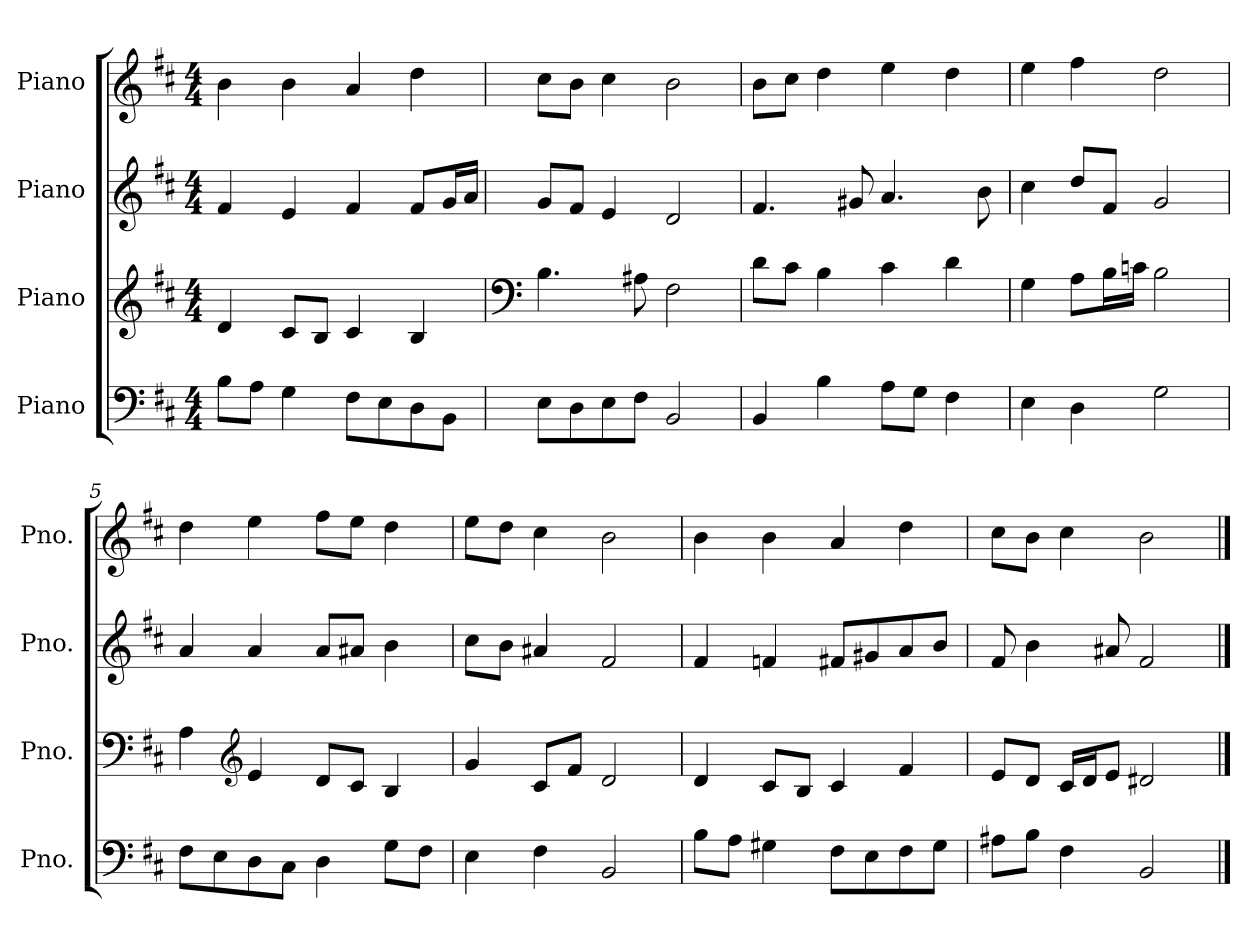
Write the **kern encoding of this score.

**kern	**kern	**kern	**kern
*part4	*part3	*part2	*part1
*staff4	*staff3	*staff2	*staff1
*I"Piano	*I"Piano	*I"Piano	*I"Piano
*I'Pno.	*I'Pno.	*I'Pno.	*I'Pno.
*clefF4	*clefG2	*clefG2	*clefG2
*k[f#c#]	*k[f#c#]	*k[f#c#]	*k[f#c#]
*M4/4	*M4/4	*M4/4	*M4/4
*MM120	*MM120	*MM120	*MM120
=1	=1	=1	=1
8B\L	4d/	4f#/	4b\
8A\J	.	.	.
4G\	8c#/L	4e/	4b\
.	8B/J	.	.
8F#\L	4c#/	4f#/	4a/
8E\	.	.	.
8D\	4B/	8f#/L	4dd\
8BB\J	.	16g/L	.
.	.	16a/JJ	.
=2	=2	=2	=2
*	*clefF4	*	*
8E\L	4.B\	8g/L	8cc#\L
8D\	.	8f#/J	8b\J
8E\	.	4e/	4cc#\
8F#\J	8A#X\	.	.
2BB/	2F#\	2d/	2b\
=3	=3	=3	=3
4BB/	8d\L	4.f#/	8b\L
.	8c#\J	.	8cc#\J
4B\	4B\	.	4dd\
.	.	8g#X/	.
8A\L	4c#\	4.a/	4ee\
8G\J	.	.	.
4F#\	4d\	.	4dd\
.	.	8b\	.
=4	=4	=4	=4
4E\	4G\	4cc#\	4ee\
4D\	8A\L	8dd/L	4ff#\
.	16B\L	8f#/J	.
.	16cn\JJ	.	.
2G\	2B\	2g/	2dd\
=5	=5	=5	=5
8F#\L	4A\	4a/	4dd\
8E\	.	.	.
*	*clefG2	*	*
8D\	4e/	4a/	4ee\
8C#\J	.	.	.
4D\	8d/L	8a/L	8ff#\L
.	8c#/J	8a#X/J	8ee\J
8G\L	4B/	4b\	4dd\
8F#\J	.	.	.
!!LO:LB:g=z
=6	=6	=6	=6
4E\	4g/	8cc#\L	8ee\L
.	.	8b\J	8dd\J
4F#\	8c#/L	4a#X/	4cc#\
.	8f#/J	.	.
2BB/	2d/	2f#/	2b\
=7	=7	=7	=7
8B\L	4d/	4f#/	4b\
8A\J	.	.	.
4G#X\	8c#/L	4fn/	4b\
.	8B/J	.	.
8F#\L	4c#/	8f#X/L	4a/
8E\	.	8g#X/	.
8F#\	4f#/	8a/	4dd\
8G#\J	.	8b/J	.
=8	=8	=8	=8
8A#X\L	8e/L	8f#/	8cc#\L
8B\J	8d/J	4b\	8b\J
4F#\	16c#/LL	.	4cc#\
.	16d/J	.	.
.	8e/J	8a#X/	.
2BB/	2d#X/	2f#/	2b\
==	==	==	==
*-	*-	*-	*-
